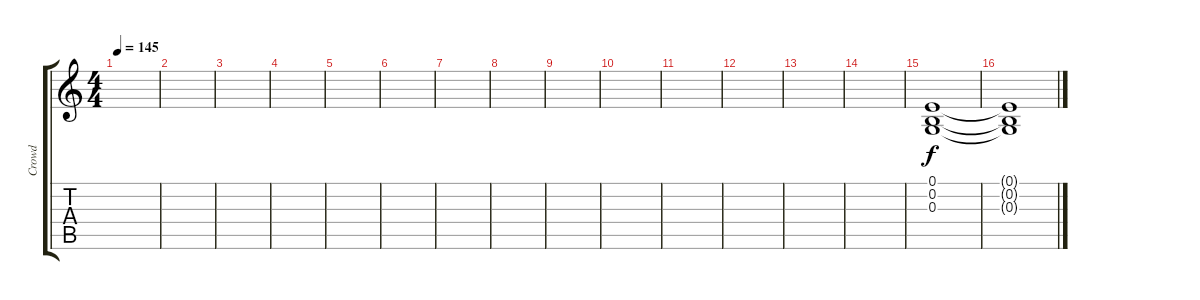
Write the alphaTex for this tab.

\track ("Crowd" "Crowd") {instrument applause}
\staff {score tabs}
\tuning (E4 B3 G3 D3 A2 E2) {hide}
\ts (4 4)
\tempo 145
\clef g2
\ks c
|
|
|
|
|
|
|
|
|
|
|
|
|
|
(0.1 0.2 0.3).1 |
(0.1{t} 0.2{t} 0.3{t}).1
